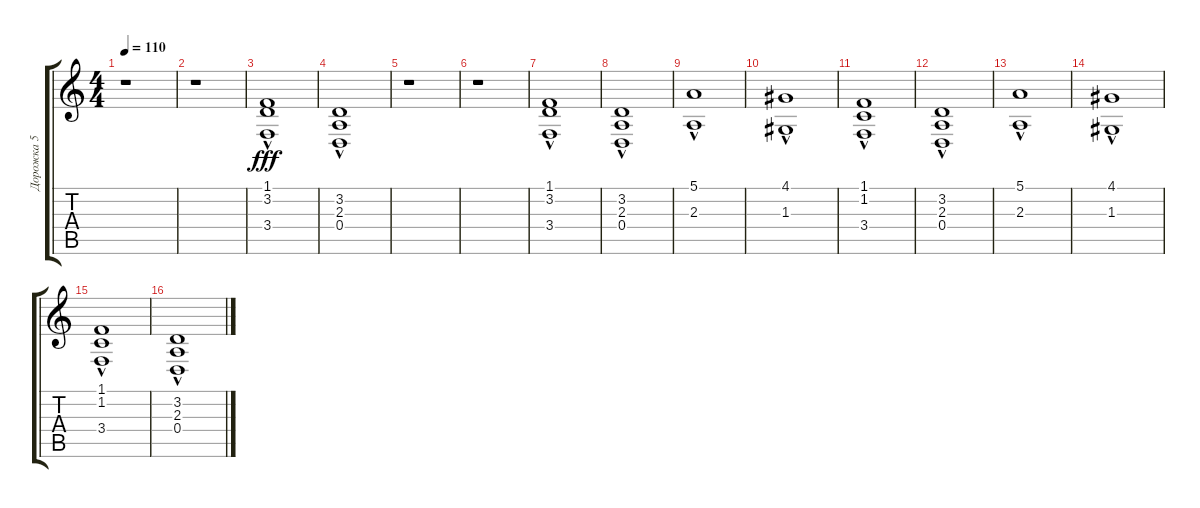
\track ("Дорожка 5" "Дорожка 5") {instrument frenchhorn}
\staff {score tabs}
\tuning (E4 B3 G3 D3 A2 D2) {hide}
\ts (4 4)
\tempo 110
\clef g2
\ks c
r.1{dy fff} |
r.1 |
(1.1{hac} 3.2{hac} 3.4{hac}).1 |
(3.2{hac} 2.3{hac} 0.4{hac}).1 |
r.1 |
r.1 |
(1.1{hac} 3.2{hac} 3.4{hac}).1 |
(3.2{hac} 2.3{hac} 0.4{hac}).1 |
(5.1{hac} 2.3{hac}).1 |
(4.1{hac} 1.3{hac}).1 |
(1.1{hac} 1.2 3.4{hac}).1 |
(3.2{hac} 2.3{hac} 0.4{hac}).1 |
(5.1{hac} 2.3{hac}).1 |
(4.1{hac} 1.3{hac}).1 |
(1.1{hac} 1.2 3.4{hac}).1 |
(3.2{hac} 2.3{hac} 0.4{hac}).1
